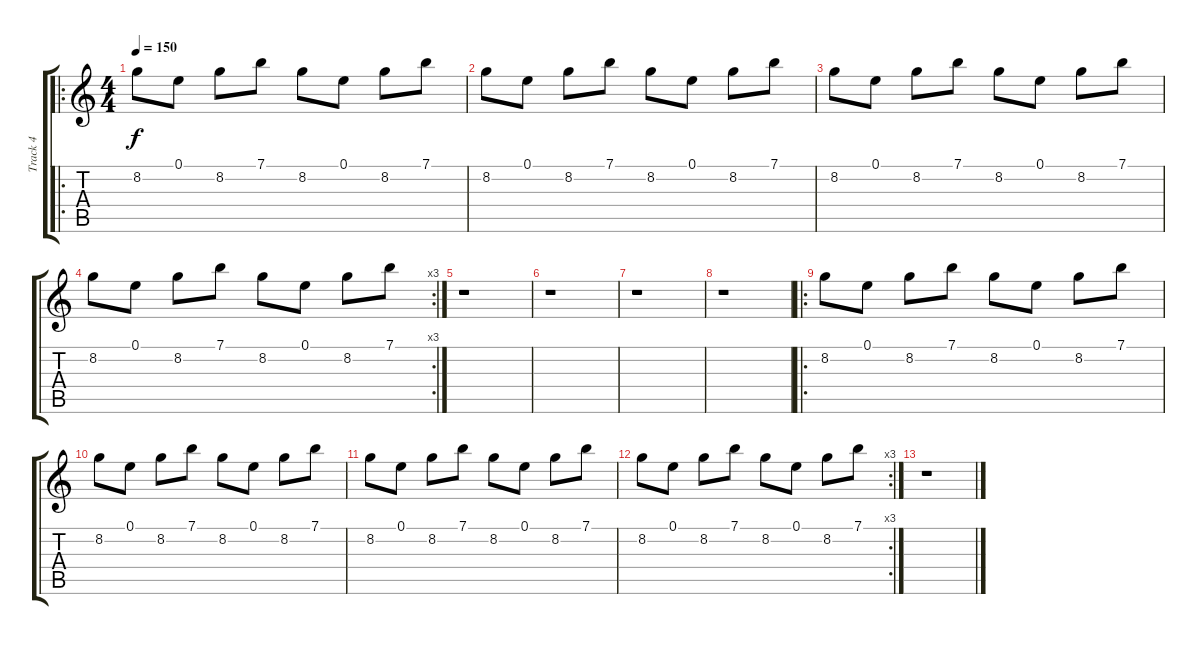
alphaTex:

\track ("Track 4" "Track 4") {instrument acousticguitarsteel}
\staff {score tabs}
\tuning (E4 B3 G3 D3 A2 E2) {hide}
\ro
\ts (4 4)
\tempo 150
\clef g2
\ks c
8.2.8{dy f} 0.1.8 8.2.8 7.1.8 8.2.8 0.1.8 8.2.8 7.1.8 |
8.2.8 0.1.8 8.2.8 7.1.8 8.2.8 0.1.8 8.2.8 7.1.8 |
8.2.8 0.1.8 8.2.8 7.1.8 8.2.8 0.1.8 8.2.8 7.1.8 |
\rc 3
8.2.8 0.1.8 8.2.8 7.1.8 8.2.8 0.1.8 8.2.8 7.1.8 |
r.1 |
r.1 |
r.1 |
r.1 |
\ro
8.2.8 0.1.8 8.2.8 7.1.8 8.2.8 0.1.8 8.2.8 7.1.8 |
8.2.8 0.1.8 8.2.8 7.1.8 8.2.8 0.1.8 8.2.8 7.1.8 |
8.2.8 0.1.8 8.2.8 7.1.8 8.2.8 0.1.8 8.2.8 7.1.8 |
\rc 3
8.2.8 0.1.8 8.2.8 7.1.8 8.2.8 0.1.8 8.2.8 7.1.8 |
r.1
